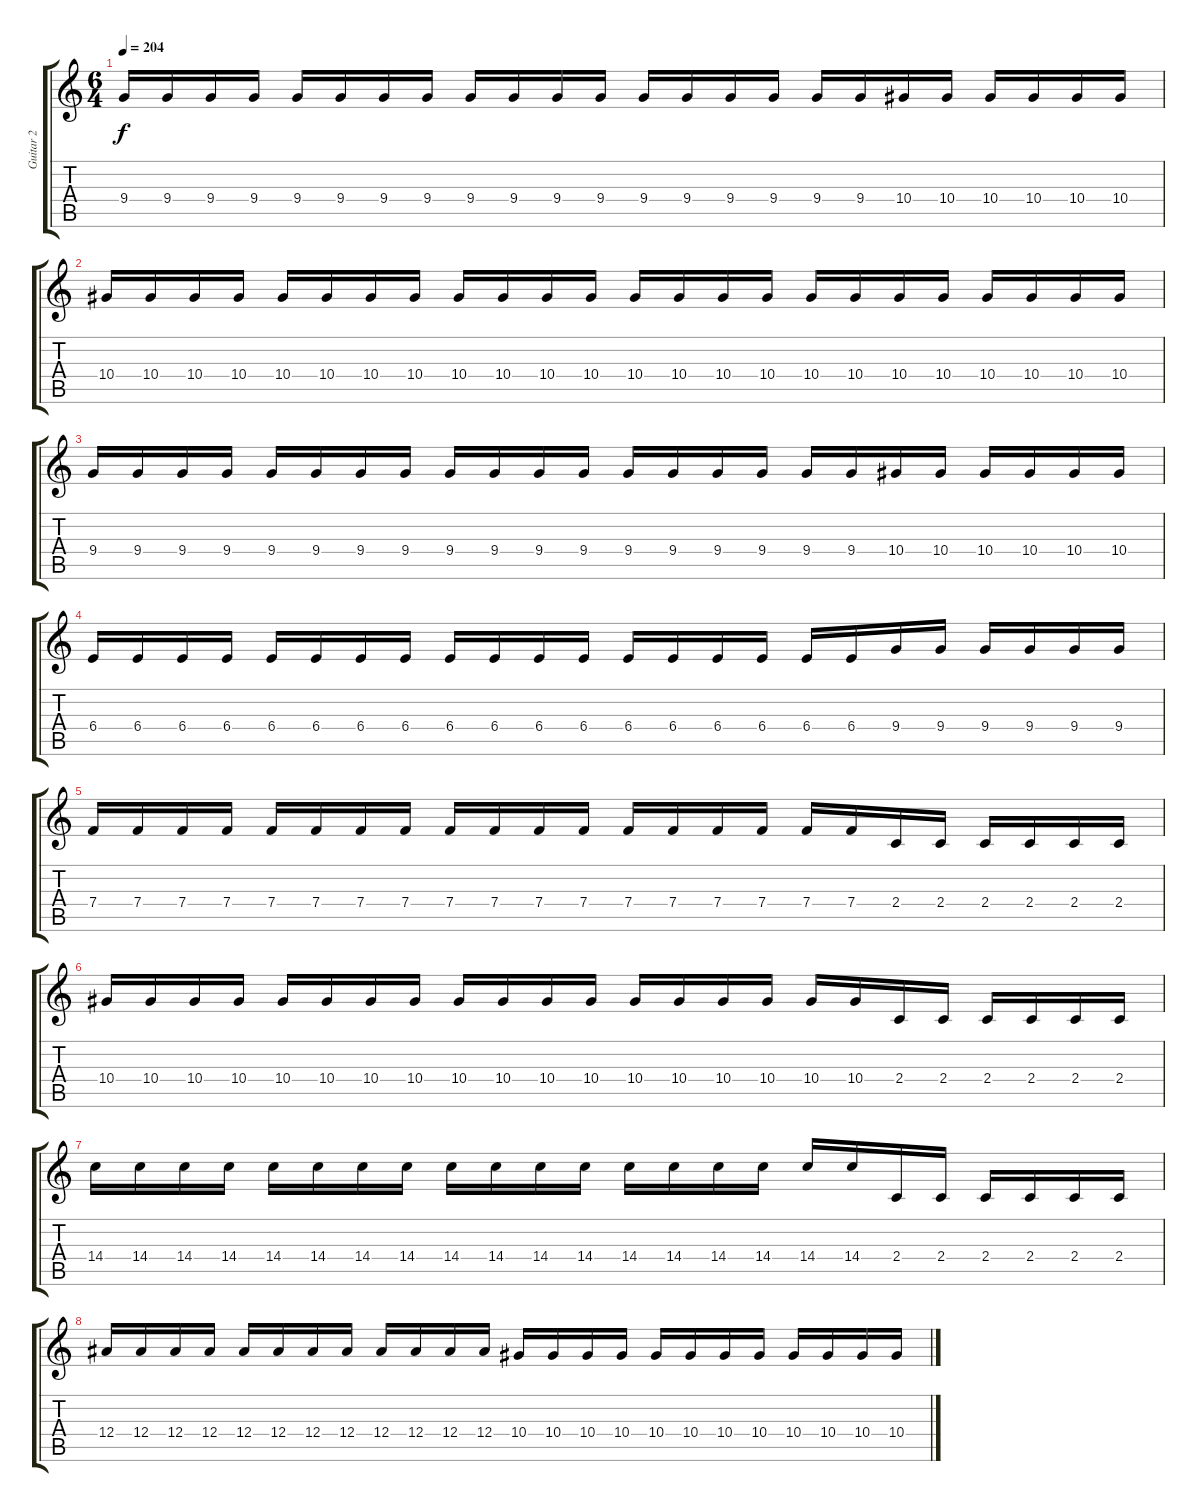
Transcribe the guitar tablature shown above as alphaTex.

\track ("Guitar 2" "Guitar 2") {instrument distortionguitar}
\staff {score tabs}
\tuning (C4 G3 Eb3 Bb2 F2 C2) {hide}
\ts (6 4)
\tempo 204
\clef g2
\ks c
9.4.16{dy f} 9.4.16 9.4.16 9.4.16 9.4.16 9.4.16 9.4.16 9.4.16 9.4.16 9.4.16 9.4.16 9.4.16 9.4.16 9.4.16 9.4.16 9.4.16 9.4.16 9.4.16 10.4.16 10.4.16 10.4.16 10.4.16 10.4.16 10.4.16 |
10.4.16 10.4.16 10.4.16 10.4.16 10.4.16 10.4.16 10.4.16 10.4.16 10.4.16 10.4.16 10.4.16 10.4.16 10.4.16 10.4.16 10.4.16 10.4.16 10.4.16 10.4.16 10.4.16 10.4.16 10.4.16 10.4.16 10.4.16 10.4.16 |
9.4.16 9.4.16 9.4.16 9.4.16 9.4.16 9.4.16 9.4.16 9.4.16 9.4.16 9.4.16 9.4.16 9.4.16 9.4.16 9.4.16 9.4.16 9.4.16 9.4.16 9.4.16 10.4.16 10.4.16 10.4.16 10.4.16 10.4.16 10.4.16 |
6.4.16 6.4.16 6.4.16 6.4.16 6.4.16 6.4.16 6.4.16 6.4.16 6.4.16 6.4.16 6.4.16 6.4.16 6.4.16 6.4.16 6.4.16 6.4.16 6.4.16 6.4.16 9.4.16 9.4.16 9.4.16 9.4.16 9.4.16 9.4.16 |
7.4.16 7.4.16 7.4.16 7.4.16 7.4.16 7.4.16 7.4.16 7.4.16 7.4.16 7.4.16 7.4.16 7.4.16 7.4.16 7.4.16 7.4.16 7.4.16 7.4.16 7.4.16 2.4.16 2.4.16 2.4.16 2.4.16 2.4.16 2.4.16 |
10.4.16 10.4.16 10.4.16 10.4.16 10.4.16 10.4.16 10.4.16 10.4.16 10.4.16 10.4.16 10.4.16 10.4.16 10.4.16 10.4.16 10.4.16 10.4.16 10.4.16 10.4.16 2.4.16 2.4.16 2.4.16 2.4.16 2.4.16 2.4.16 |
14.4.16 14.4.16 14.4.16 14.4.16 14.4.16 14.4.16 14.4.16 14.4.16 14.4.16 14.4.16 14.4.16 14.4.16 14.4.16 14.4.16 14.4.16 14.4.16 14.4.16 14.4.16 2.4.16 2.4.16 2.4.16 2.4.16 2.4.16 2.4.16 |
12.4.16 12.4.16 12.4.16 12.4.16 12.4.16 12.4.16 12.4.16 12.4.16 12.4.16 12.4.16 12.4.16 12.4.16 10.4.16 10.4.16 10.4.16 10.4.16 10.4.16 10.4.16 10.4.16 10.4.16 10.4.16 10.4.16 10.4.16 10.4.16
